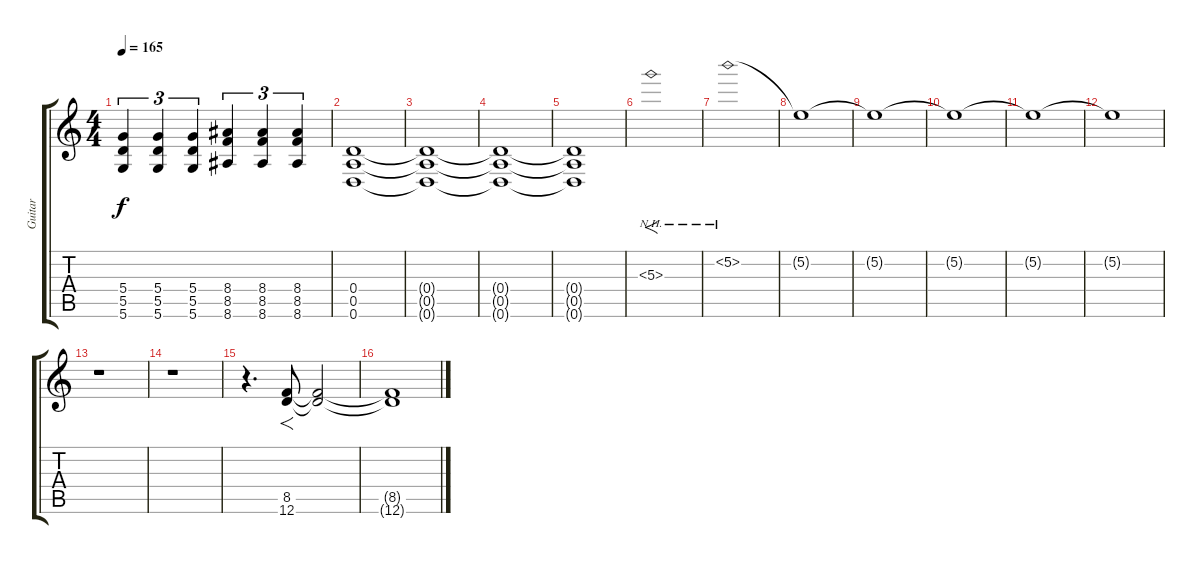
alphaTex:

\track ("Guitar" "Guitar") {instrument overdrivenguitar}
\staff {score tabs}
\tuning (E4 B3 G3 D3 A2 D2) {hide}
\ts (4 4)
\tempo 165
\clef g2
\ks c
(5.4 5.5 5.6).4{tu (3 2) dy f} (5.4 5.5 5.6).4{tu (3 2)} (5.4 5.5 5.6).4{tu (3 2)} (8.4 8.5 8.6).4{tu (3 2)} (8.4 8.5 8.6).4{tu (3 2)} (8.4 8.5 8.6).4{tu (3 2)} |
(0.4 0.5 0.6).1{volume 5} |
(0.4{t} 0.5{t} 0.6{t}).1 |
(0.4{t} 0.5{t} 0.6{t}).1 |
(0.4{t} 0.5{t} 0.6{t}).1 |
5.3{nh}.1{f} |
5.2{nh}.1 |
5.2{t}.1 |
5.2{t}.1 |
5.2{t}.1 |
5.2{t}.1 |
5.2{t}.1 |
r.1 |
r.1 |
r.4{d volume 13 instrument electricguitarjazz} (8.5 12.6).8{f} (8.5{t} 12.6{t}).2 |
(8.5{t} 12.6{t}).1
